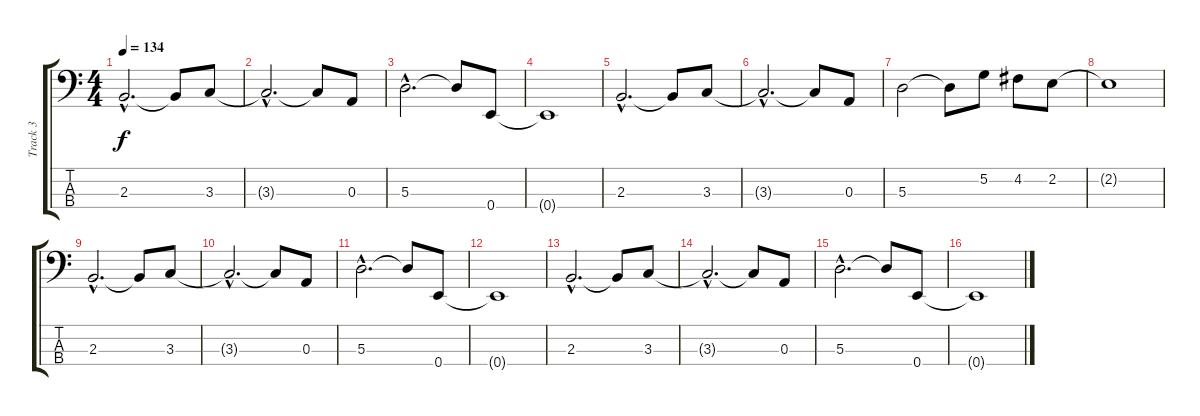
\track ("Track 3" "Track 3") {instrument electricbassfinger}
\staff {score tabs}
\tuning (G2 D2 A1 E1) {hide}
\ts (4 4)
\tempo 134
\clef f4
\ks c
2.3{hac}.2{d dy f} 2.3{t}.8 3.3.8 |
3.3{hac t}.2{d} 3.3{t}.8 0.3.8 |
5.3{hac}.2{d} 5.3{t}.8 0.4.8 |
0.4{t}.1 |
2.3{hac}.2{d} 2.3{t}.8 3.3.8 |
3.3{hac t}.2{d} 3.3{t}.8 0.3.8 |
5.3.2 5.3{t}.8 5.2.8 4.2.8 2.2.8 |
2.2{t}.1 |
2.3{hac}.2{d} 2.3{t}.8 3.3.8 |
3.3{hac t}.2{d} 3.3{t}.8 0.3.8 |
5.3{hac}.2{d} 5.3{t}.8 0.4.8 |
0.4{t}.1 |
2.3{hac}.2{d} 2.3{t}.8 3.3.8 |
3.3{hac t}.2{d} 3.3{t}.8 0.3.8 |
5.3{hac}.2{d} 5.3{t}.8 0.4.8 |
0.4{t}.1
